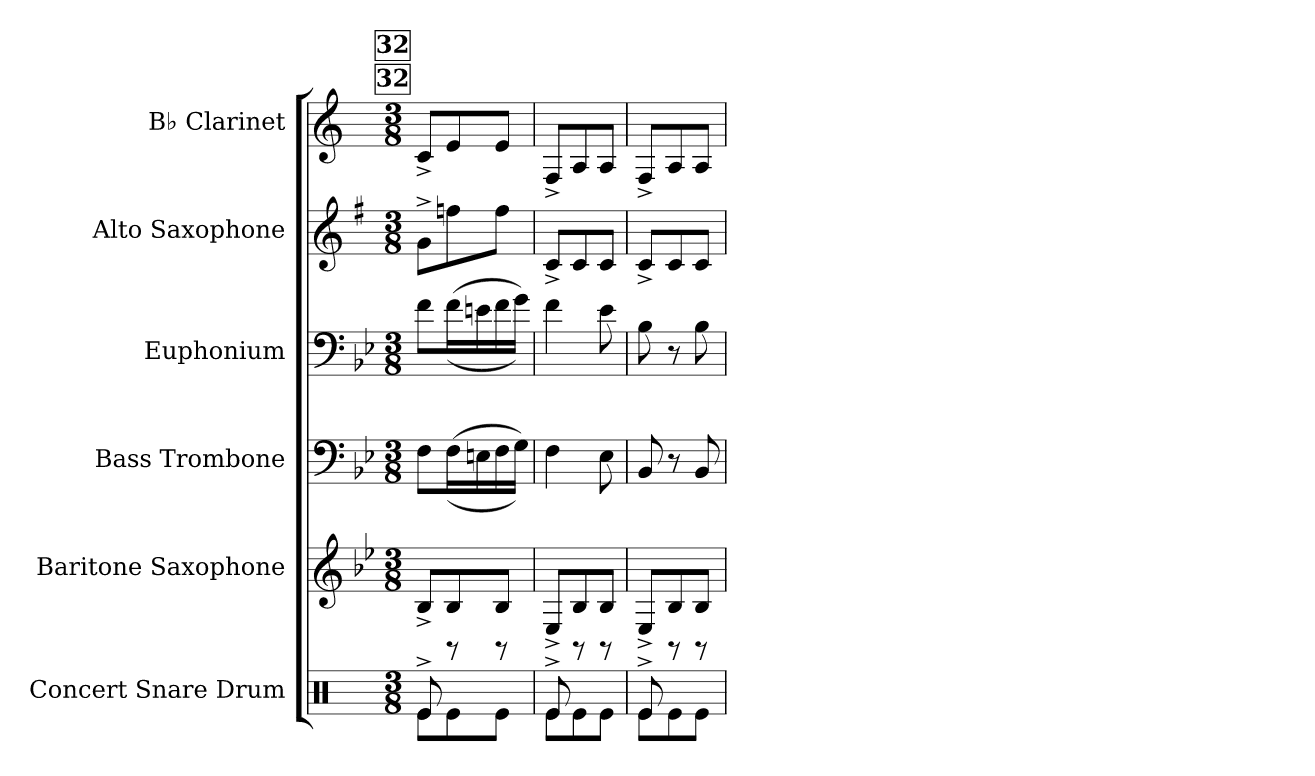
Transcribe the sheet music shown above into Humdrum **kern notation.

**kern	**kern	**kern	**kern	**kern	**kern
*part6	*part5	*part4	*part3	*part2	*part1
*staff6	*staff5	*staff4	*staff3	*staff2	*staff1
*I"Concert Snare Drum	*I"Baritone Saxophone	*I"Bass Trombone	*I"Euphonium	*I"Alto Saxophone	*I"B♭ Clarinet
*I'Con. Sn.	*I'Bar. Sax.	*I'B. Tbn.	*I'Euph.	*I'A. Sax.	*I'B♭ Cl.
!!LO:PB:g=z
*clefX	*clefG2	*clefF4	*clefF4	*clefG2	*clefG2
*	*ITrd12c21	*	*	*ITrd5c9	*ITrd1c2
*k[]	*k[b-e-]	*k[b-e-]	*k[b-e-]	*k[b-e-]	*k[b-e-]
*M3/8	*M3/8	*M3/8	*M3/8	*M3/8	*M3/8
!!LO:REH:place=s1:a:B:fs=14:t=32
!!LO:REH:place=s1:a:B:fs=14:t=32
=133	=133	=133	=133	=133	=133
*^	*	*	*	*	*
8Re^\L	8Re/	8BB-^/L	8F\L	8f\L	8B-^\L	8B-^/L
8Re\	8rccc	8BB-/	(>(>16F\L	(>(>16f\L	8a-X\	8d/
.	.	.	16En\	16en\	.	.
8Re\J	8rccc	8BB-/J	16F\	16f\	8a-\J	8d/J
.	.	.	16G\JJ))	16g\JJ))	.	.
=134	=134	=134	=134	=134	=134	=134
8Re^\L	8Re/	8EE-^/L	4F\	4f\	8E-^/L	8E-^/L
8Re\	8rccc	8BB-/	.	.	8E-/	8G/
8Re\J	8rccc	8BB-/J	8E-\	8e-\	8E-/J	8G/J
=135	=135	=135	=135	=135	=135	=135
8Re^\L	8Re/	8EE-^/L	8BB-/	8B-\	8E-^/L	8E-^/L
8Re\	8rccc	8BB-/	8r	8r	8E-/	8G/
8Re\J	8rccc	8BB-/J	8BB-/	8B-\	8E-/J	8G/J
*v	*v	*	*	*	*	*
=	=	=	=	=	=
*-	*-	*-	*-	*-	*-
